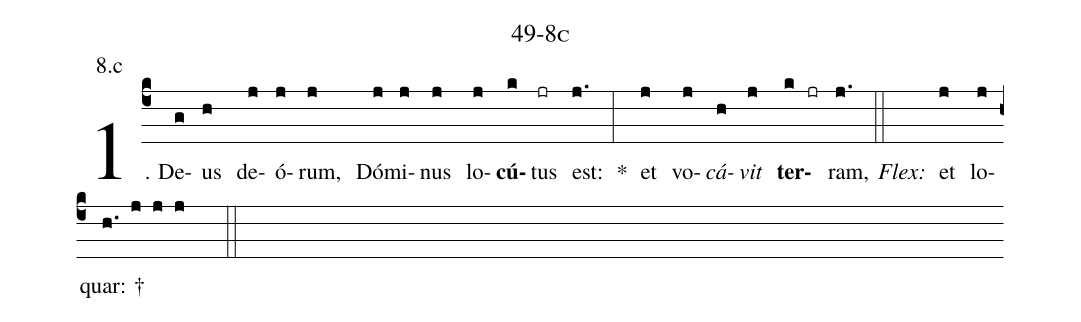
name: 49-8c;
annotation: 8.c;
%%
(c4)1. De(g)us(h) de(j)ó(j)rum,(j) Dó(j)mi(j)nus(j) lo(j)<b>cú</b>(k)tus(jr) est:(j.) *(:) et(j) vo(j)<i>cá</i>(h)<i>vit</i>(j) <b>ter</b>(k jr)ram,(j.) (::)
<i>Flex:</i>()  et(j) lo(j)quar: †(h. j j j  ::)
